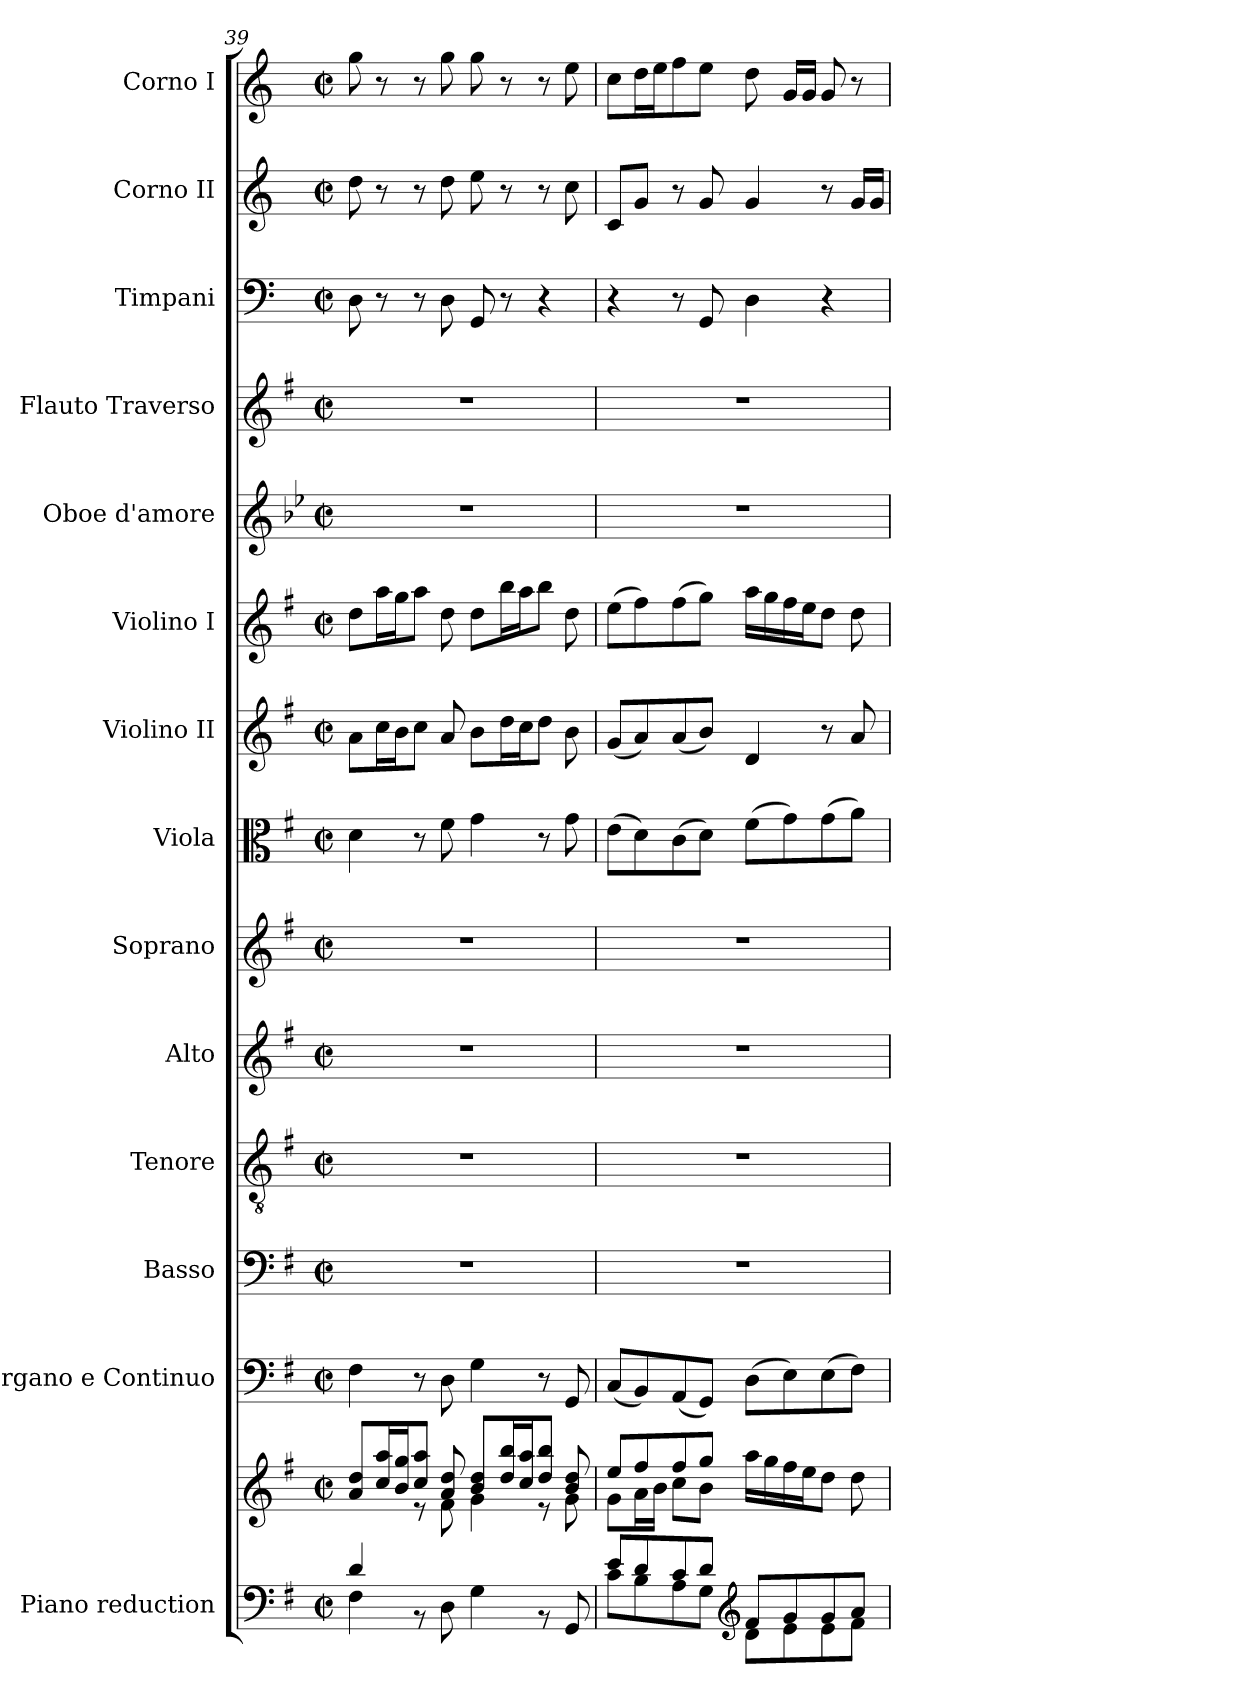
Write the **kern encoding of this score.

**kern	**kern	**kern	**kern	**kern	**kern	**kern	**kern	**kern	**kern	**kern	**kern	**kern	**kern	**kern
*part14	*part14	*part13	*part12	*part11	*part10	*part9	*part8	*part7	*part6	*part5	*part4	*part3	*part2	*part1
*staff15	*staff14	*staff13	*staff12	*staff11	*staff10	*staff9	*staff8	*staff7	*staff6	*staff5	*staff4	*staff3	*staff2	*staff1
*I"Piano reduction	*	*I"Organo e Continuo	*I"Basso	*I"Tenore	*I"Alto	*I"Soprano	*I"Viola	*I"Violino II	*I"Violino I	*I"Oboe d'amore	*I"Flauto Traverso	*I"Timpani	*I"Corno II	*I"Corno I
*I'Pno	*	*	*	*	*	*	*	*	*	*I'Ob	*I'Fl	*I'Timp	*	*
*clefF4	*clefG2	*clefF4	*clefF4	*clefGv2	*clefG2	*clefG2	*clefC3	*clefG2	*clefG2	*clefG2	*clefG2	*clefF4	*clefG2	*clefG2
*	*	*	*	*	*	*	*	*	*	*ITrd2c3	*	*	*ITrd3c5	*ITrd3c5
*k[f#]	*k[f#]	*k[f#]	*k[f#]	*k[f#]	*k[f#]	*k[f#]	*k[f#]	*k[f#]	*k[f#]	*k[f#]	*k[f#]	*k[]	*k[f#]	*k[f#]
*M2/2	*M2/2	*M2/2	*M2/2	*M2/2	*M2/2	*M2/2	*M2/2	*M2/2	*M2/2	*M2/2	*M2/2	*M2/2	*M2/2	*M2/2
*met(c|)	*met(c|)	*met(c|)	*met(c|)	*met(c|)	*met(c|)	*met(c|)	*met(c|)	*met(c|)	*met(c|)	*met(c|)	*met(c|)	*met(c|)	*met(c|)	*met(c|)
=39	=39	=39	=39	=39	=39	=39	=39	=39	=39	=39	=39	=39	=39	=39
*^	*^	*	*	*	*	*	*	*	*	*	*	*	*	*
4d/	4F#\	8a/ 8dd/L	4ryy	4F#\	1r	1r	1r	1r	4d\	8a\L	8dd\L	1r	1r	8D\	8a\	8dd\
.	.	16cc/ 16aa/L	.	.	.	.	.	.	.	16cc\L	16aa\L	.	.	8r	8r	8r
.	.	16b/ 16gg/J	.	.	.	.	.	.	.	16b\J	16gg\J	.	.	.	.	.
2.ryy	8rBB	8cc/ 8aa/J	8r	8r	.	.	.	.	8r	8cc\J	8aa\J	.	.	8r	8r	8r
.	8D\	8a/ 8dd/	8f#\	8D\	.	.	.	.	8f#\	8a/	8dd\	.	.	8D\	8a\	8dd\
.	4G\	8b/ 8dd/L	4g\	4G\	.	.	.	.	4g\	8b\L	8dd\L	.	.	8GG/	8b\	8dd\
.	.	16dd/ 16bb/L	.	.	.	.	.	.	.	16dd\L	16bb\L	.	.	8r	8r	8r
.	.	16cc/ 16aa/J	.	.	.	.	.	.	.	16cc\J	16aa\J	.	.	.	.	.
.	8rBB	8dd/ 8bb/J	8r	8r	.	.	.	.	8r	8dd\J	8bb\J	.	.	4r	8r	8r
.	8GG/	8b/ 8dd/	8g\	8GG/	.	.	.	.	8g\	8b\	8dd\	.	.	.	8g\	8b\
=40	=40	=40	=40	=40	=40	=40	=40	=40	=40	=40	=40	=40	=40	=40	=40	=40
8e/L	8c\L	8ee/L	8g\L	(<8C/L	1r	1r	1r	1r	(>8e\L	(<8g/L	(>8ee\L	1r	1r	4r	8G/L	8g\L
8d/	8B\	8ff#/	16a\L	8BB/)	.	.	.	.	8d\)	8a/)	8ff#\)	.	.	.	8d/J	16a\L
.	.	.	16b\JJ	.	.	.	.	.	.	.	.	.	.	.	.	16b\J
8c/	8A\	8ff#/	8cc\L	(<8AA/	.	.	.	.	(>8c\	(<8a/	(>8ff#\	.	.	8r	8r	8cc\
8d/J	8G\J	8gg/J	8b\J	8GG/J)	.	.	.	.	8d\J)	8b/J)	8gg\J)	.	.	8GG/	8d/	8b\J
*clefG2	*	*	*	*	*	*	*	*	*	*	*	*	*	*	*	*
8f#/L	8d\L	16aa\LL	2ryy	(>8D\L	.	.	.	.	(>8f#\L	4d/	16aa\LL	.	.	4D\	4d/	8a\
.	.	16gg\	.	.	.	.	.	.	.	.	16gg\	.	.	.	.	.
8g/	8e\	16ff#\	.	8E\)	.	.	.	.	8g\)	.	16ff#\	.	.	.	.	16d/LL
.	.	16ee\J	.	.	.	.	.	.	.	.	16ee\J	.	.	.	.	16d/JJ
8g/	8e\	8dd\J	.	(>8E\	.	.	.	.	(>8g\	8r	8dd\J	.	.	4r	8r	8d/
8a/J	8f#\J	8dd\	.	8F#\J)	.	.	.	.	8a\J)	8a/	8dd\	.	.	.	16d/LL	8r
.	.	.	.	.	.	.	.	.	.	.	.	.	.	.	16d/JJ	.
*v	*v	*	*	*	*	*	*	*	*	*	*	*	*	*	*	*
*	*v	*v	*	*	*	*	*	*	*	*	*	*	*	*	*
=	=	=	=	=	=	=	=	=	=	=	=	=	=	=
*-	*-	*-	*-	*-	*-	*-	*-	*-	*-	*-	*-	*-	*-	*-
